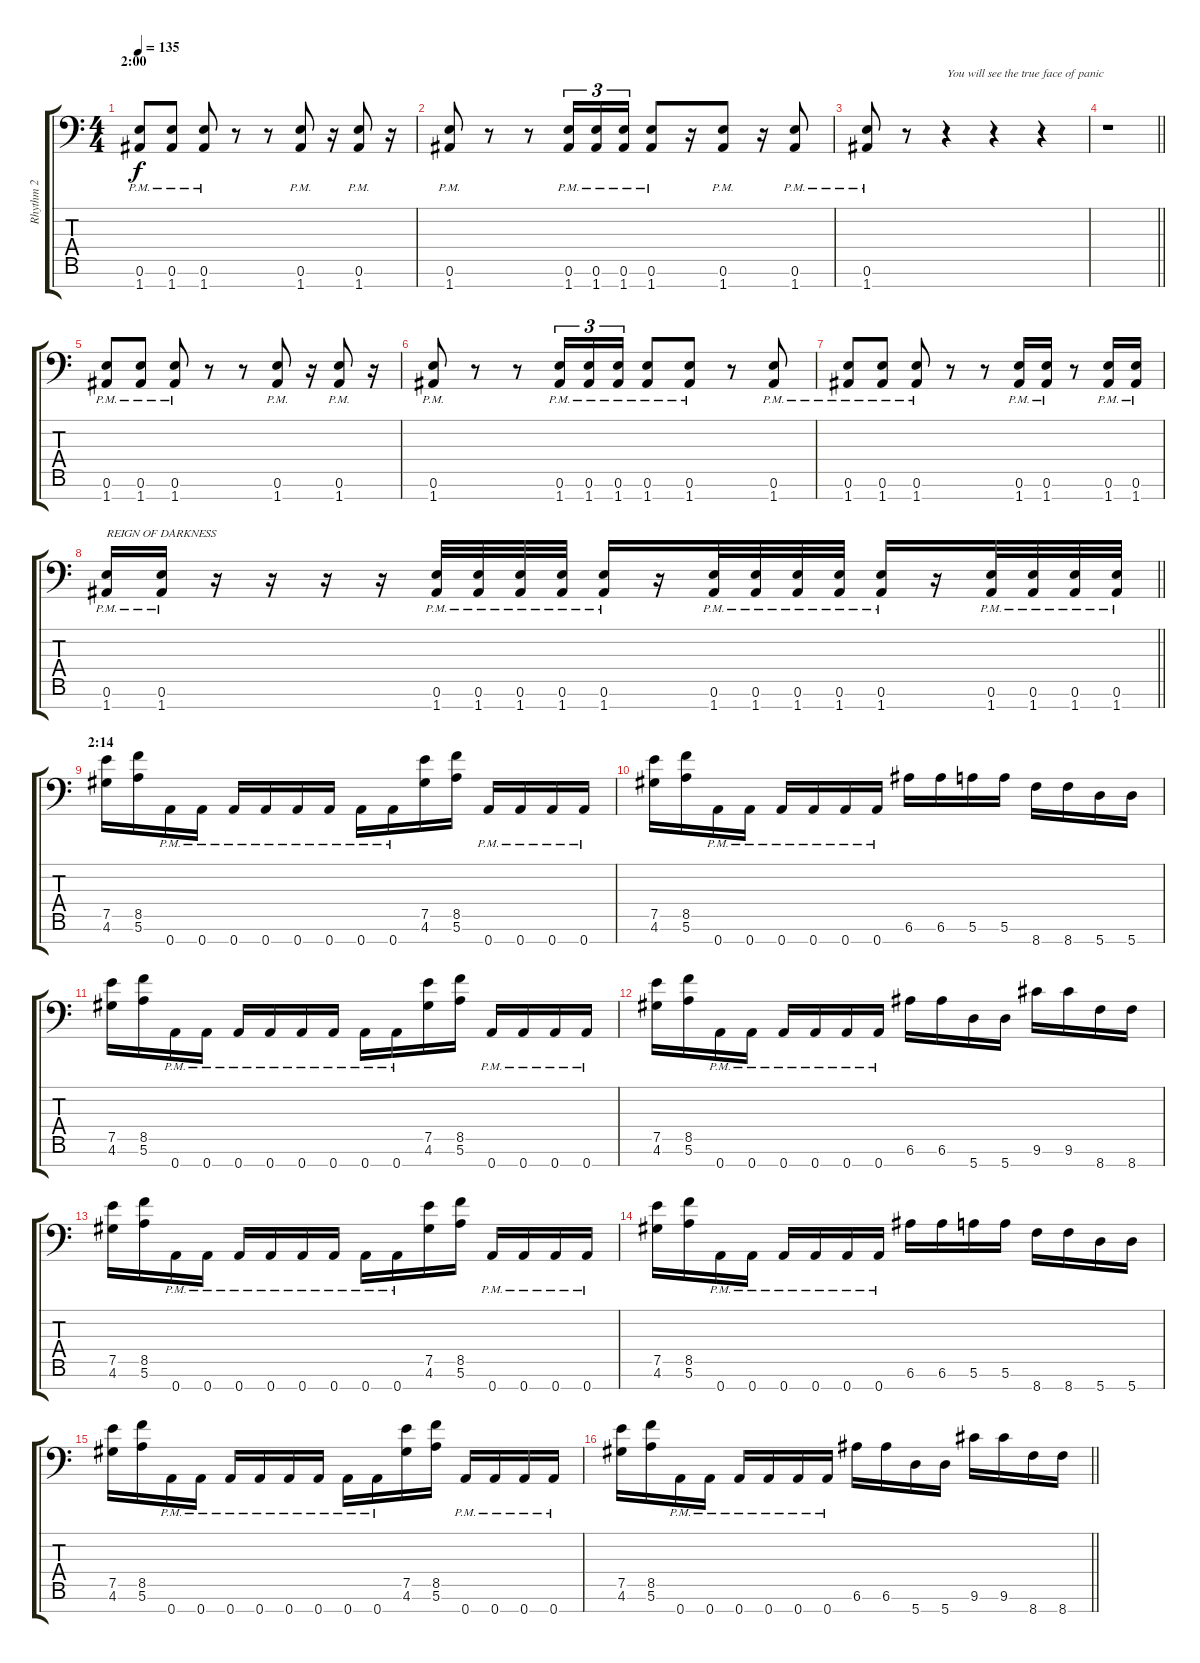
\track ("Rhythm 2" "Rhythm 2") {instrument distortionguitar}
\staff {score tabs}
\tuning (E4 B3 G3 D3 A2 E2 A1) {hide}
\ts (4 4)
\section ("" "2:00")
\tempo 135
\clef f4
\ks c
(0.6{pm} 1.7{pm}).8{dy f} (0.6{pm} 1.7{pm}).8 (0.6{pm} 1.7{pm}).8 r.8 r.8 (0.6{pm} 1.7{pm}).8 r.16 (0.6{pm} 1.7{pm}).8 r.16 |
(0.6{pm} 1.7{pm}).8 r.8 r.8 (0.6{pm} 1.7{pm}).16{tu (3 2)} (0.6{pm} 1.7{pm}).16{tu (3 2)} (0.6{pm} 1.7{pm}).16{tu (3 2)} (0.6{pm} 1.7{pm}).8 r.16 (0.6{pm} 1.7{pm}).8 r.16 (0.6{pm} 1.7{pm}).8 |
(0.6{pm} 1.7{pm}).8 r.8 r.4{txt "You will see the true face of panic"} r.4 r.4 |
\barLineRight lightlight
r.1 |
(0.6{pm} 1.7{pm}).8 (0.6{pm} 1.7{pm}).8 (0.6{pm} 1.7{pm}).8 r.8 r.8 (0.6{pm} 1.7{pm}).8 r.16 (0.6{pm} 1.7{pm}).8 r.16 |
(0.6{pm} 1.7{pm}).8 r.8 r.8 (0.6{pm} 1.7{pm}).16{tu (3 2)} (0.6{pm} 1.7{pm}).16{tu (3 2)} (0.6{pm} 1.7{pm}).16{tu (3 2)} (0.6{pm} 1.7{pm}).8 (0.6{pm} 1.7{pm}).8 r.8 (0.6{pm} 1.7{pm}).8 |
(0.6{pm} 1.7{pm}).8 (0.6{pm} 1.7{pm}).8 (0.6{pm} 1.7{pm}).8 r.8 r.8 (0.6{pm} 1.7{pm}).16 (0.6{pm} 1.7{pm}).16 r.8 (0.6{pm} 1.7{pm}).16 (0.6{pm} 1.7{pm}).16 |
\barLineRight lightlight
(0.6{pm} 1.7{pm}).16{txt "REIGN OF DARKNESS"} (0.6{pm} 1.7{pm}).16 r.16 r.16 r.16 r.16 (0.6{pm} 1.7{pm}).32 (0.6{pm} 1.7{pm}).32 (0.6{pm} 1.7{pm}).32 (0.6{pm} 1.7{pm}).32 (0.6{pm} 1.7{pm}).16 r.16 (0.6{pm} 1.7{pm}).32 (0.6{pm} 1.7{pm}).32 (0.6{pm} 1.7{pm}).32 (0.6{pm} 1.7{pm}).32 (0.6{pm} 1.7{pm}).16 r.16 (0.6{pm} 1.7{pm}).32 (0.6{pm} 1.7{pm}).32 (0.6{pm} 1.7{pm}).32 (0.6{pm} 1.7{pm}).32 |
\section ("" "2:14")
(7.5 4.6).16 (8.5 5.6).16 0.7{pm}.16 0.7{pm}.16 0.7{pm}.16 0.7{pm}.16 0.7{pm}.16 0.7{pm}.16 0.7{pm}.16 0.7{pm}.16 (7.5 4.6).16 (8.5 5.6).16 0.7{pm}.16 0.7{pm}.16 0.7{pm}.16 0.7{pm}.16 |
(7.5 4.6).16 (8.5 5.6).16 0.7{pm}.16 0.7{pm}.16 0.7{pm}.16 0.7{pm}.16 0.7{pm}.16 0.7{pm}.16 6.6.16 6.6.16 5.6.16 5.6.16 8.7.16 8.7.16 5.7.16 5.7.16 |
(7.5 4.6).16 (8.5 5.6).16 0.7{pm}.16 0.7{pm}.16 0.7{pm}.16 0.7{pm}.16 0.7{pm}.16 0.7{pm}.16 0.7{pm}.16 0.7{pm}.16 (7.5 4.6).16 (8.5 5.6).16 0.7{pm}.16 0.7{pm}.16 0.7{pm}.16 0.7{pm}.16 |
(7.5 4.6).16 (8.5 5.6).16 0.7{pm}.16 0.7{pm}.16 0.7{pm}.16 0.7{pm}.16 0.7{pm}.16 0.7{pm}.16 6.6.16 6.6.16 5.7.16 5.7.16 9.6.16 9.6.16 8.7.16 8.7.16 |
(7.5 4.6).16 (8.5 5.6).16 0.7{pm}.16 0.7{pm}.16 0.7{pm}.16 0.7{pm}.16 0.7{pm}.16 0.7{pm}.16 0.7{pm}.16 0.7{pm}.16 (7.5 4.6).16 (8.5 5.6).16 0.7{pm}.16 0.7{pm}.16 0.7{pm}.16 0.7{pm}.16 |
(7.5 4.6).16 (8.5 5.6).16 0.7{pm}.16 0.7{pm}.16 0.7{pm}.16 0.7{pm}.16 0.7{pm}.16 0.7{pm}.16 6.6.16 6.6.16 5.6.16 5.6.16 8.7.16 8.7.16 5.7.16 5.7.16 |
(7.5 4.6).16 (8.5 5.6).16 0.7{pm}.16 0.7{pm}.16 0.7{pm}.16 0.7{pm}.16 0.7{pm}.16 0.7{pm}.16 0.7{pm}.16 0.7{pm}.16 (7.5 4.6).16 (8.5 5.6).16 0.7{pm}.16 0.7{pm}.16 0.7{pm}.16 0.7{pm}.16 |
\barLineRight lightlight
(7.5 4.6).16 (8.5 5.6).16 0.7{pm}.16 0.7{pm}.16 0.7{pm}.16 0.7{pm}.16 0.7{pm}.16 0.7{pm}.16 6.6.16 6.6.16 5.7.16 5.7.16 9.6.16 9.6.16 8.7.16 8.7.16
